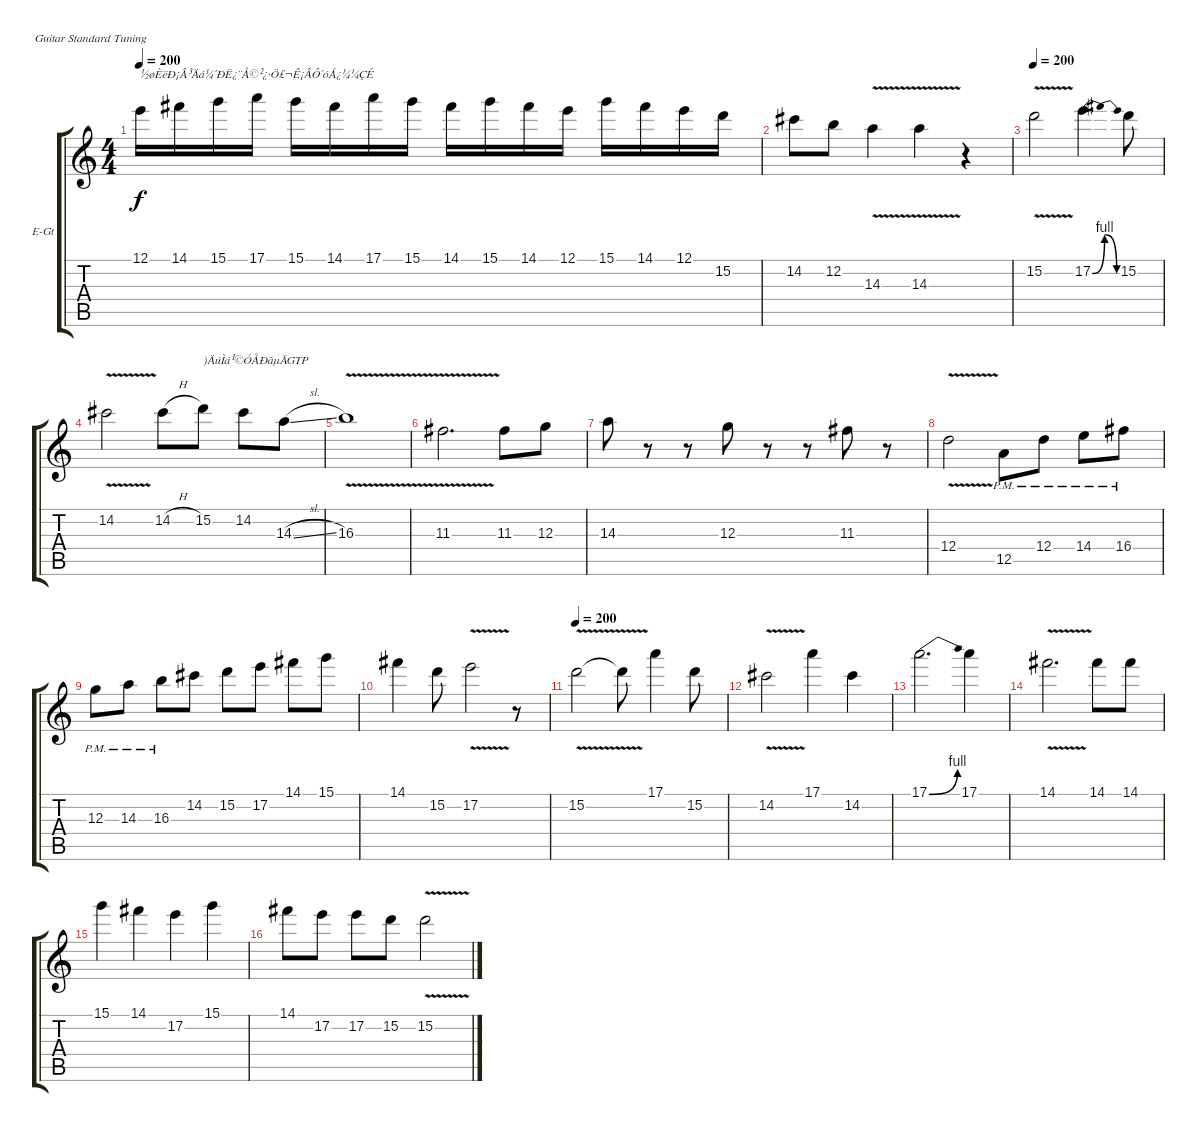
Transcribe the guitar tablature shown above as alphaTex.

\bracketExtendMode groupsimilarinstruments
\firstSystemTrackNameOrientation horizontal
\otherSystemsTrackNameOrientation horizontal
\track ("Ö÷Òô½áËû" "E-Gt") {instrument distortionguitar}
\staff {score tabs}
\tuning (E4 B3 G3 D3 A2 E2)
\ts (4 4)
\tempo 200
\clef g2
\ks c
12.1.16{txt "½øÈëÐ¡Â³Äá¼´ÐË¿¨Å©²¿·Ö£¬Ê¡ÂÔ´óÁ¿¼¼ÇÉ" dy f} 14.1.16 15.1.16 17.1.16 15.1.16 14.1.16 17.1.16 15.1.16 14.1.16 15.1.16 14.1.16 12.1.16 15.1.16 14.1.16 12.1.16 15.2.16 |
14.2.8 12.2.8 14.3{v}.4 14.3{v}.4 r.4 |
\tempo 200
15.2{v}.2 17.2{be (bendrelease 0 0 30 4 30 4 60 0)}.4{d} 15.2.8 |
14.2{v}.2 14.2{h}.8 15.2.8{txt ")ÄúÌá¹©ÓÅÐãµÄGTP"} 14.2.8 14.3{sl}.8 |
16.3{v}.1 |
11.3{v}.2{d} 11.3.8 12.3.8 |
14.3.8 r.8 r.8 12.3.8 r.8 r.8 11.3.8 r.8 |
12.4{v}.2 12.5{pm}.8 12.4{pm}.8 14.4{pm}.8 16.4{pm}.8 |
12.3{pm}.8 14.3{pm}.8 16.3{pm}.8 14.2.8 15.2.8 17.2.8 14.1.8 15.1.8 |
14.1.4 15.2.8 17.2{v}.2 r.8 |
\tempo 200
15.2{v}.2 15.2{v t}.8 17.1.4 15.2.8 |
14.2{v}.2 17.1.4 14.2.4 |
17.1{be (bend 0 0 60 4)}.2{d} 17.1.4 |
14.1{v}.2{d} 14.1.8 14.1.8 |
15.1.4 14.1.4 17.2.4 15.1.4 |
14.1.8 17.2.8 17.2.8 15.2.8 15.2{v}.2
